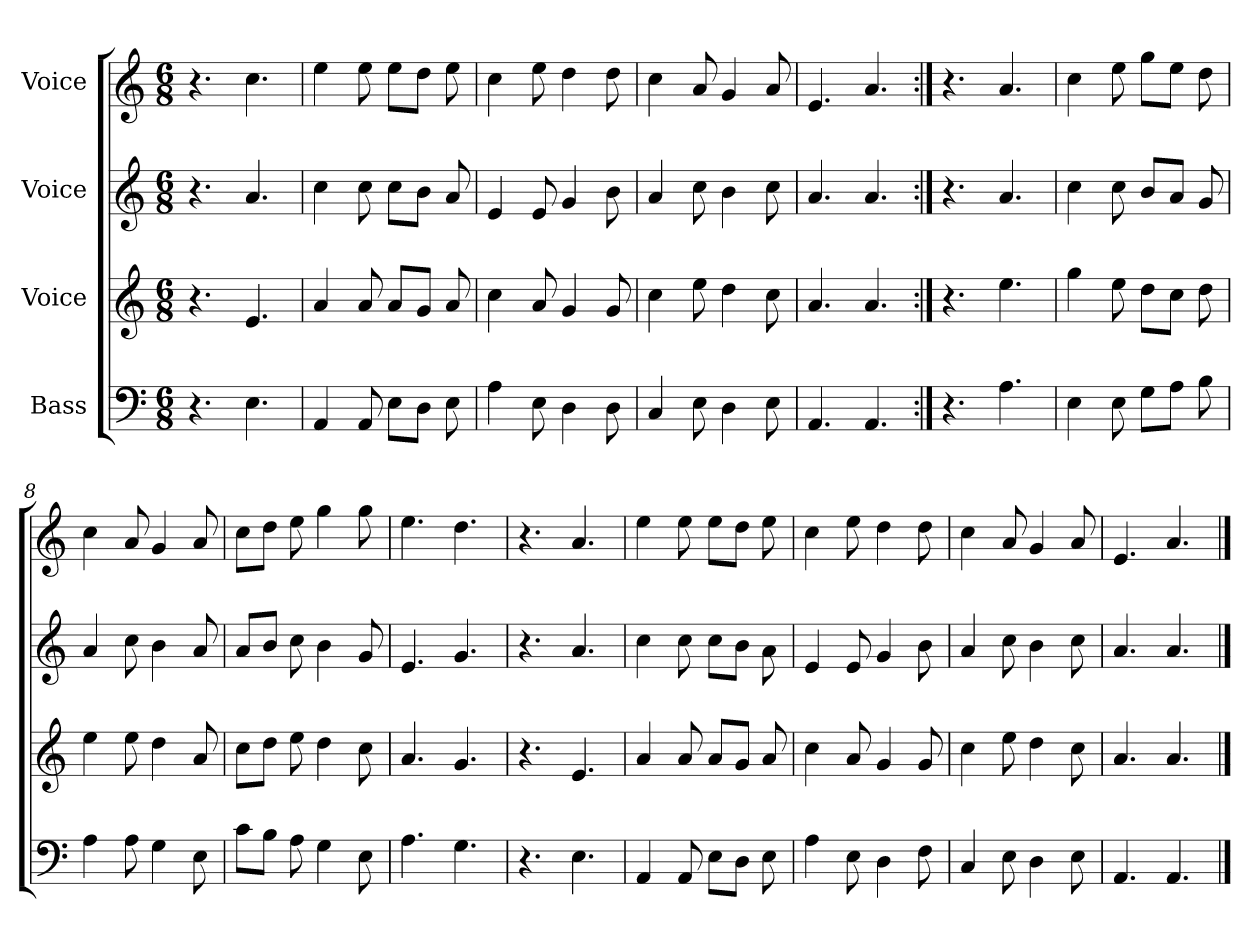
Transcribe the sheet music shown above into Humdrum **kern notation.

**kern	**kern	**kern	**kern
*part4	*part3	*part2	*part1
*staff4	*staff3	*staff2	*staff1
*I"Bass	*I"Voice	*I"Voice	*I"Voice
*clefF4	*clefG2	*clefG2	*clefG2
*k[]	*k[]	*k[]	*k[]
*M6/8	*M6/8	*M6/8	*M6/8
=1	=1	=1	=1
4.r	4.r	4.r	4.r
4.E\	4.e/	4.a/	4.cc\
=2	=2	=2	=2
4AA/	4a/	4cc\	4ee\
8AA/	8a/	8cc\	8ee\
8E\L	8a/L	8cc\L	8ee\L
8D\J	8g/J	8b\J	8dd\J
8E\	8a/	8a/	8ee\
=3	=3	=3	=3
4A\	4cc\	4e/	4cc\
8E\	8a/	8e/	8ee\
4D\	4g/	4g/	4dd\
8D\	8g/	8b\	8dd\
=4	=4	=4	=4
4C/	4cc\	4a/	4cc\
8E\	8ee\	8cc\	8a/
4D\	4dd\	4b\	4g/
8E\	8cc\	8cc\	8a/
=5	=5	=5	=5
4.AA/	4.a/	4.a/	4.e/
4.AA/	4.a/	4.a/	4.a/
=6:|!	=6:|!	=6:|!	=6:|!
4.r	4.r	4.r	4.r
4.A\	4.ee\	4.a/	4.a/
=7	=7	=7	=7
4E\	4gg\	4cc\	4cc\
8E\	8ee\	8cc\	8ee\
8G\L	8dd\L	8b/L	8gg\L
8A\J	8cc\J	8a/J	8ee\J
8B\	8dd\	8g/	8dd\
=8	=8	=8	=8
4A\	4ee\	4a/	4cc\
8A\	8ee\	8cc\	8a/
4G\	4dd\	4b\	4g/
8E\	8a/	8a/	8a/
=9	=9	=9	=9
8c\L	8cc\L	8a/L	8cc\L
8B\J	8dd\J	8b/J	8dd\J
8A\	8ee\	8cc\	8ee\
4G\	4dd\	4b\	4gg\
8E\	8cc\	8g/	8gg\
=10	=10	=10	=10
4.A\	4.a/	4.e/	4.ee\
4.G\	4.g/	4.g/	4.dd\
=11	=11	=11	=11
4.r	4.r	4.r	4.r
4.E\	4.e/	4.a/	4.a/
=12	=12	=12	=12
4AA/	4a/	4cc\	4ee\
8AA/	8a/	8cc\	8ee\
8E\L	8a/L	8cc\L	8ee\L
8D\J	8g/J	8b\J	8dd\J
8E\	8a/	8a\	8ee\
=13	=13	=13	=13
4A\	4cc\	4e/	4cc\
8E\	8a/	8e/	8ee\
4D\	4g/	4g/	4dd\
8F\	8g/	8b\	8dd\
=14	=14	=14	=14
4C/	4cc\	4a/	4cc\
8E\	8ee\	8cc\	8a/
4D\	4dd\	4b\	4g/
8E\	8cc\	8cc\	8a/
=15	=15	=15	=15
4.AA/	4.a/	4.a/	4.e/
4.AA/	4.a/	4.a/	4.a/
==	==	==	==
*-	*-	*-	*-
